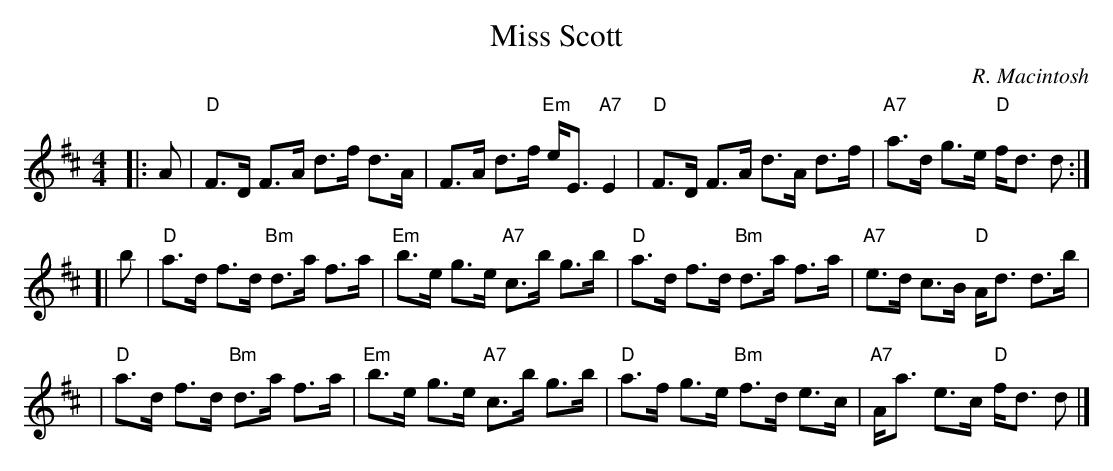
X:1
T: Miss Scott
C: R. Macintosh
M: 4/4
L: 1/8
K: D
|: A | "D"F>D F>A d>f d>A | F>A d>f "Em"e<E "A7"E2 \
| "D"F>D F>A d>A d>f | "A7"a>d g>e "D"f<d d :|
[| b | "D"a>d f>d "Bm"d>a f>a | "Em"b>e g>e "A7"c>b g>b \
| "D"a>d f>d "Bm"d>a f>a | "A7"e>d c>B "D"A<d d>b |
| "D"a>d f>d "Bm"d>a f>a | "Em"b>e g>e "A7"c>b g>b \
| "D"a>f g>e "Bm"f>d e>c | "A7"A<a e>c "D"f<d d |]
